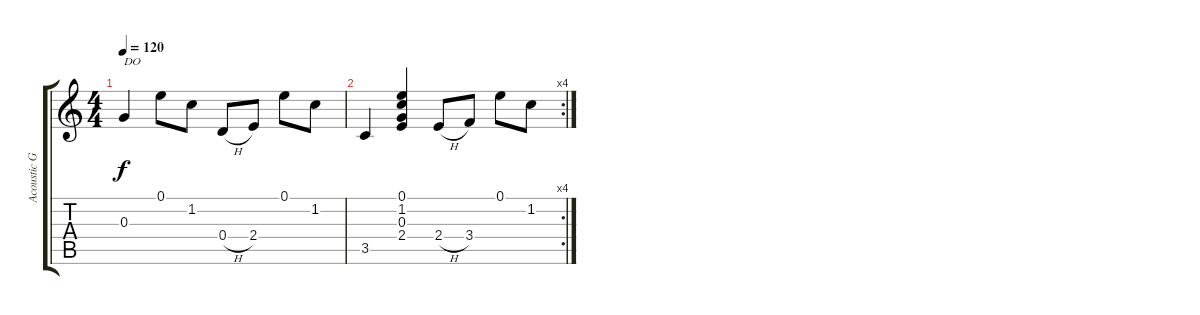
\track ("Acoustic Guitar" "Acoustic G") {instrument acousticguitarnylon}
\staff {score tabs}
\tuning (E4 B3 G3 D3 A2 E2) {hide}
\ts (4 4)
\tempo 120
\clef g2
\ks c
0.3.4{txt "DO" dy f} 0.1.8 1.2.8 0.4{h}.8 2.4.8 0.1.8 1.2.8 |
\rc 4
3.5.4 (0.1 1.2 0.3 2.4).4 2.4{h}.8 3.4.8 0.1.8 1.2.8
